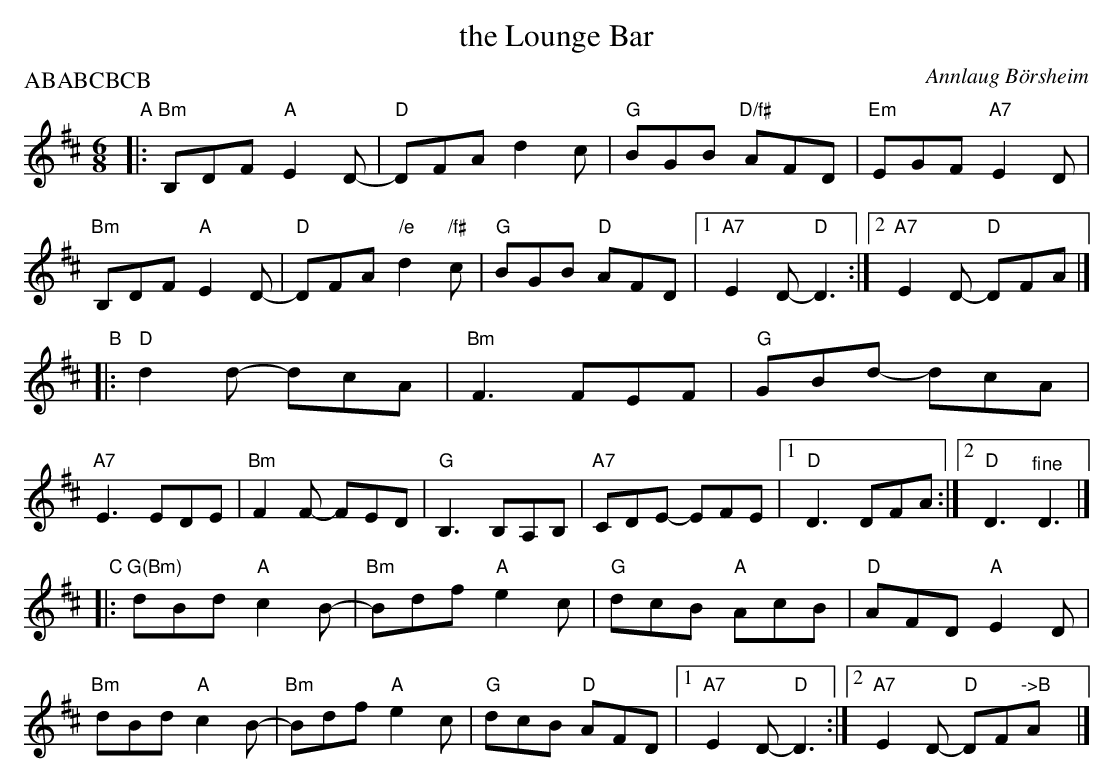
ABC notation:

X:1
T: the Lounge Bar
C: Annlaug B\"orsheim
M: 6/8
L: 1/8
P: ABABCBCB
K: D	% with a touch of Bm
"A"|:\
"Bm"B,DF "A"E2D- | "D"DFA d2c | "G"BGB "D/f#"AFD | "Em"EGF "A7"E2D |\
"Bm"B,DF "A"E2D- | "D"DFA "/e"d2"/f#"c | "G"BGB "D"AFD |1 "A7"E2D- "D"D3 :|2 "A7"E2D- "D"DFA |]
"B"|:\
"D"d2d- dcA | "Bm"F3 FEF | "G"GBd- dcA | "A7"E3 EDE |\
"Bm"F2F- FED | "G"B,3 B,A,B, | "A7"CDE- EFE |1 "D"D3 DFA :|2 "D"D3 "^fine"D3 |]
"C"|:\
"G(Bm)"dBd "A"c2B- | "Bm"Bdf "A"e2c | "G"dcB "A"AcB | "D"AFD "A"E2D |\
"Bm"dBd "A"c2B- | "Bm"Bdf "A"e2c | "G"dcB "D"AFD |1 "A7"E2D- "D"D3 :|2 "A7"E2D- "D"DF"^->B"Ay |]
